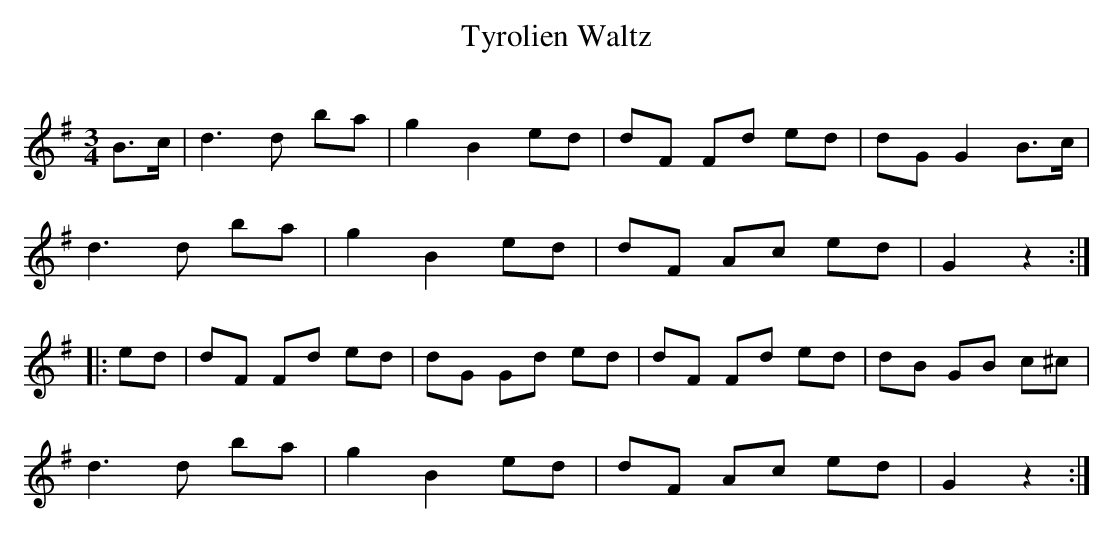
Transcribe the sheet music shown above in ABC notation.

X:1
T:Tyrolien Waltz
C:
M:3/4
K:G
B>c|d3d ba|g2B2ed|dF Fd ed|dGG2B>c|
d3d ba|g2B2ed|dF Ac ed|G2z2:|
|:ed|dF Fd ed|dG Gd ed|dF Fd ed|dB GB c^c|
d3d ba|g2B2ed|dF Ac ed|G2z2:|
